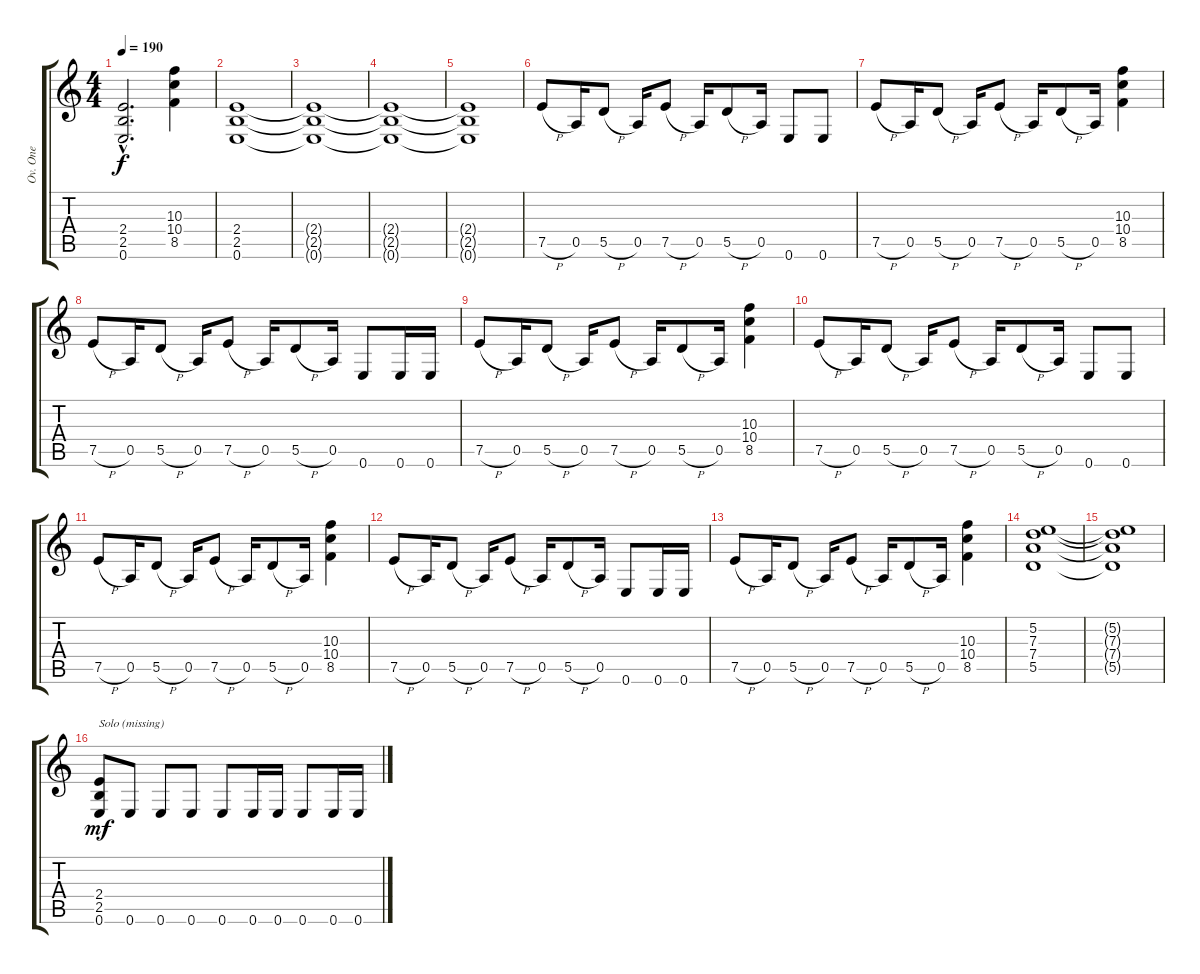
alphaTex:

\track ("Ov. One" "Ov. One") {instrument overdrivenguitar}
\staff {score tabs}
\tuning (E4 B3 G3 D3 A2 E2) {hide}
\ts (4 4)
\tempo 190
\clef g2
\ks c
(2.4{hac t} 2.5{hac t} 0.6{hac t}).2{d dy f} (10.3 10.4 8.5).4 |
(2.4 2.5 0.6).1 |
(2.4{t} 2.5{t} 0.6{t}).1 |
(2.4{t} 2.5{t} 0.6{t}).1 |
(2.4{t} 2.5{t} 0.6{t}).1 |
7.5{h}.8 0.5.16 5.5{h}.8 0.5.16 7.5{h}.8 0.5.16 5.5{h}.8 0.5.16 0.6.8 0.6.8 |
7.5{h}.8 0.5.16 5.5{h}.8 0.5.16 7.5{h}.8 0.5.16 5.5{h}.8 0.5.16 (10.3 10.4 8.5).4 |
7.5{h}.8 0.5.16 5.5{h}.8 0.5.16 7.5{h}.8 0.5.16 5.5{h}.8 0.5.16 0.6.8 0.6.16 0.6.16 |
7.5{h}.8 0.5.16 5.5{h}.8 0.5.16 7.5{h}.8 0.5.16 5.5{h}.8 0.5.16 (10.3 10.4 8.5).4 |
7.5{h}.8 0.5.16 5.5{h}.8 0.5.16 7.5{h}.8 0.5.16 5.5{h}.8 0.5.16 0.6.8 0.6.8 |
7.5{h}.8 0.5.16 5.5{h}.8 0.5.16 7.5{h}.8 0.5.16 5.5{h}.8 0.5.16 (10.3 10.4 8.5).4 |
7.5{h}.8 0.5.16 5.5{h}.8 0.5.16 7.5{h}.8 0.5.16 5.5{h}.8 0.5.16 0.6.8 0.6.16 0.6.16 |
7.5{h}.8 0.5.16 5.5{h}.8 0.5.16 7.5{h}.8 0.5.16 5.5{h}.8 0.5.16 (10.3 10.4 8.5).4 |
(5.2 7.3 7.4 5.5).1 |
(5.2{t} 7.3{t} 7.4{t} 5.5{t}).1 |
(2.4 2.5 0.6).8{txt "Solo (missing)" dy mf volume 13} 0.6.8 0.6.8 0.6.8 0.6.8 0.6.16 0.6.16 0.6.8 0.6.16 0.6.16
